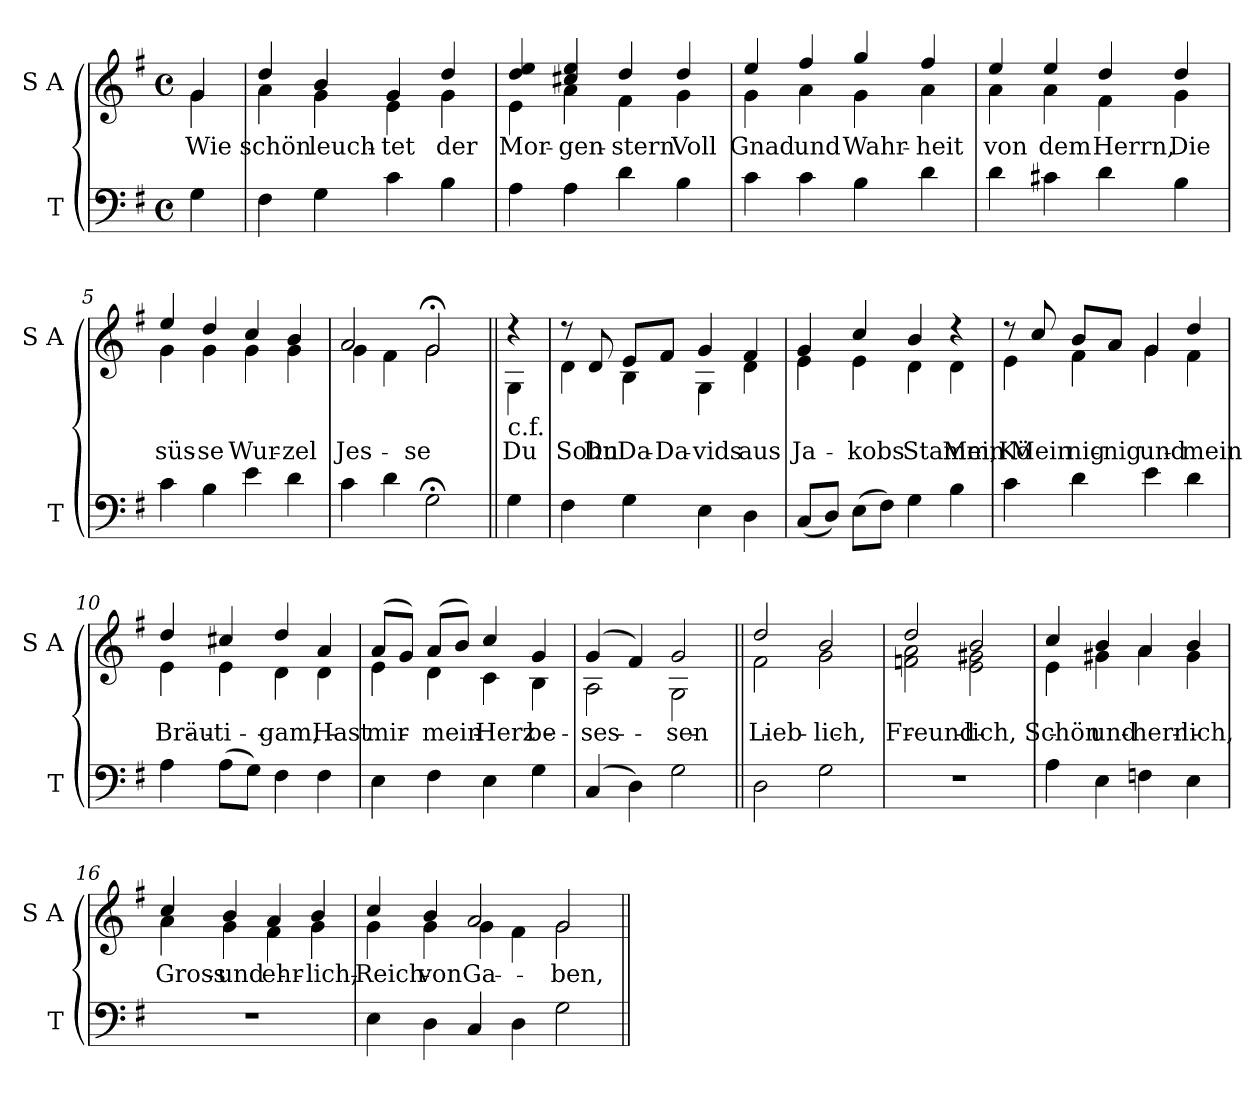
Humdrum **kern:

**kern	**kern	**text
*part2	*part1	*part1
*staff2	*staff1	*staff1
*I"T	*I"S A	*
*I'T	*I'S A	*
*clefF4	*clefG2	*
*k[f#]	*k[f#]	*
*M4/4	*M4/4	*
*met(c)	*met(c)	*
*MM60	*MM60	*
=	=	=
!	!	!LO:LY:b
*	*^	*
4G\	4g/	4g\	Wie
=1	=1	=1	=1
!	!	!	!LO:LY:b
4F#\	4dd/	4a\	schön
!	!	!	!LO:LY:b
4G\	4b/	4g\	leuch-
!	!	!	!LO:LY:b
4c\	4g/	4e\	-tet
!	!	!	!LO:LY:b
4B\	4dd/	4g\	der
=2	=2	=2	=2
!	!	!	!LO:LY:b
4A\	4dd/ 4ee/	4e\	Mor-
!	!	!	!LO:LY:b
4A\	4cc#X/ 4ee/	4a\	-gen-
!	!	!	!LO:LY:b
4d\	4dd/	4f#\	-stern
!	!	!	!LO:LY:b
4B\	4dd/	4g\	Voll
=3	=3	=3	=3
!	!	!	!LO:LY:b
4c\	4ee/	4g\	Gnad
!	!	!	!LO:LY:b
4c\	4ff#/	4a\	und
!	!	!	!LO:LY:b
4B\	4gg/	4g\	Wahr-
!	!	!	!LO:LY:b
4d\	4ff#/	4a\	-heit
!!LO:LB:g=z	!!
=4	=4	=4	=4
!	!	!	!LO:LY:b
4d\	4ee/	4a\	von
!	!	!	!LO:LY:b
4c#X\	4ee/	4a\	dem
!	!	!	!LO:LY:b
4d\	4dd/	4f#\	Herrn,
!	!	!	!LO:LY:b
4B\	4dd/	4g\	Die
=5	=5	=5	=5
!	!	!	!LO:LY:b
4c\	4ee/	4g\	süs-
!	!	!	!LO:LY:b
4B\	4dd/	4g\	-se
!	!	!	!LO:LY:b
4e\	4cc/	4g\	Wur-
!	!	!	!LO:LY:b
4d\	4b/	4g\	-zel
=6	=6	=6	=6
!	!	!	!LO:LY:b
4c\	2a/	4g\	Jes-
4d\	.	4f#\	.
!	!	!	!LO:LY:b
2G;<\	2g;</	2g\	-se
!!LO:PB:g=z	!!
=6X1||	=6X1||	=6X1||	=6X1||
!	!LO:TX:b:t=c.f.	!	!
!	!	!	!LO:LY:b
4G\	4r	4G\	Du
=7	=7	=7	=7
!	!	!	!LO:LY:b
4F#\	8r	4d\	Sohn
!	!	!	!LO:LY:a
.	8d/	.	Du
!	!	!	!LO:LY:a
!	!	!	!LO:LY:b
4G\	8e/L	4B\	Da-
!	!	!	!LO:LY:a
.	8f#/J	.	Da-
!	!	!	!LO:LY:a
!	!	!	!LO:LY:b
4E\	4g/	4G\	-vids
!	!	!	!LO:LY:b
4D\	4f#/	4d\	aus
=8	=8	=8	=8
!	!	!	!LO:LY:b
(<8C/L	4g/	4e\	Ja-
8D/J)	.	.	.
!	!	!	!LO:LY:b
(>8E\L	4cc/	4e\	-kobs
8F#\J)	.	.	.
!	!	!	!LO:LY:b
4G\	4b/	4d\	Stamm,
!	!	!	!LO:LY:b
4B\	4r	4d\	Mein
=9	=9	=9	=9
!	!	!	!LO:LY:b
4c\	8r	4e\	Kö-
!	!	!	!LO:LY:a
.	8cc/	.	Mein
!	!	!	!LO:LY:a
!	!	!	!LO:LY:b
4d\	8b/L	4f#\	-nig
!	!	!	!LO:LY:a
.	8a/J	.	-nig
!	!	!	!LO:LY:a
!	!	!	!LO:LY:b
4e\	4g/	4g\	und
!	!	!	!LO:LY:b
4d\	4dd/	4f#\	mein
!!LO:LB:g=z	!!
=10	=10	=10	=10
!	!	!	!LO:LY:b
4A\	4dd/	4e\	Bräu-
!	!	!	!LO:LY:b
(>8A\L	4cc#X/	4e\	-ti-
8G\J)	.	.	.
!	!	!	!LO:LY:b
4F#\	4dd/	4d\	-gam,
!	!	!	!LO:LY:b
4F#\	4a/	4d\	Hast
=11	=11	=11	=11
!	!	!	!LO:LY:b
4E\	(>8a/L	4e\	mir
.	8g/J)	.	.
!	!	!	!LO:LY:b
4F#\	(>8a/L	4d\	mein
.	8b/J)	.	.
!	!	!	!LO:LY:b
4E\	4cc/	4c\	Herz
!	!	!	!LO:LY:b
4G\	4g/	4B\	be-
=12	=12	=12	=12
!	!	!	!LO:LY:b
(>4C/	(>4g/	2A\	-ses-
4D\)	4f#/)	.	.
!	!	!	!LO:LY:b
2G\	2g/	2G\	-sen
!!LO:LB:g=z	!!
=13||	=13||	=13||	=13||
!	!	!	!LO:LY:b
2D\	2dd/	2f#\	Lieb-
!	!	!	!LO:LY:b
2G\	2b/	2g\	-lich,
=14	=14	=14	=14
!	!	!	!LO:LY:b
1r	2dd/	2fn\ 2a\	Freund-
!	!	!	!LO:LY:b
.	2b/	2e\ 2g#X\	-lich,
=15	=15	=15	=15
!	!	!	!LO:LY:b
4A\	4cc/	4e\	Schön
!	!	!	!LO:LY:b
4E\	4b/	4g#X\	und
!	!	!	!LO:LY:b
4Fn\	4a/	4a\	herr-
!	!	!	!LO:LY:b
4E\	4b/	4g#\	-lich,
=16	=16	=16	=16
!	!	!	!LO:LY:b
1r	4cc/	4a\	Gross
!	!	!	!LO:LY:b
.	4b/	4g\	und
!	!	!	!LO:LY:b
.	4a/	4f#\	ehr-
!	!	!	!LO:LY:b
.	4b/	4g\	-lich,
!!LO:PB:g=z	!!
=17	=17	=17	=17
!	!	!	!LO:LY:b
4E\	4cc/	4g\	Reich
!	!	!	!LO:LY:b
4D\	4b/	4g\	von
!	!	!	!LO:LY:b
4C/	2a/	4g\	Ga-
4D\	.	4f#\	.
!	!	!	!LO:LY:b
2G\	2g/	2g\	-ben,
*	*v	*v	*
=||	=||	=||
*-	*-	*-
